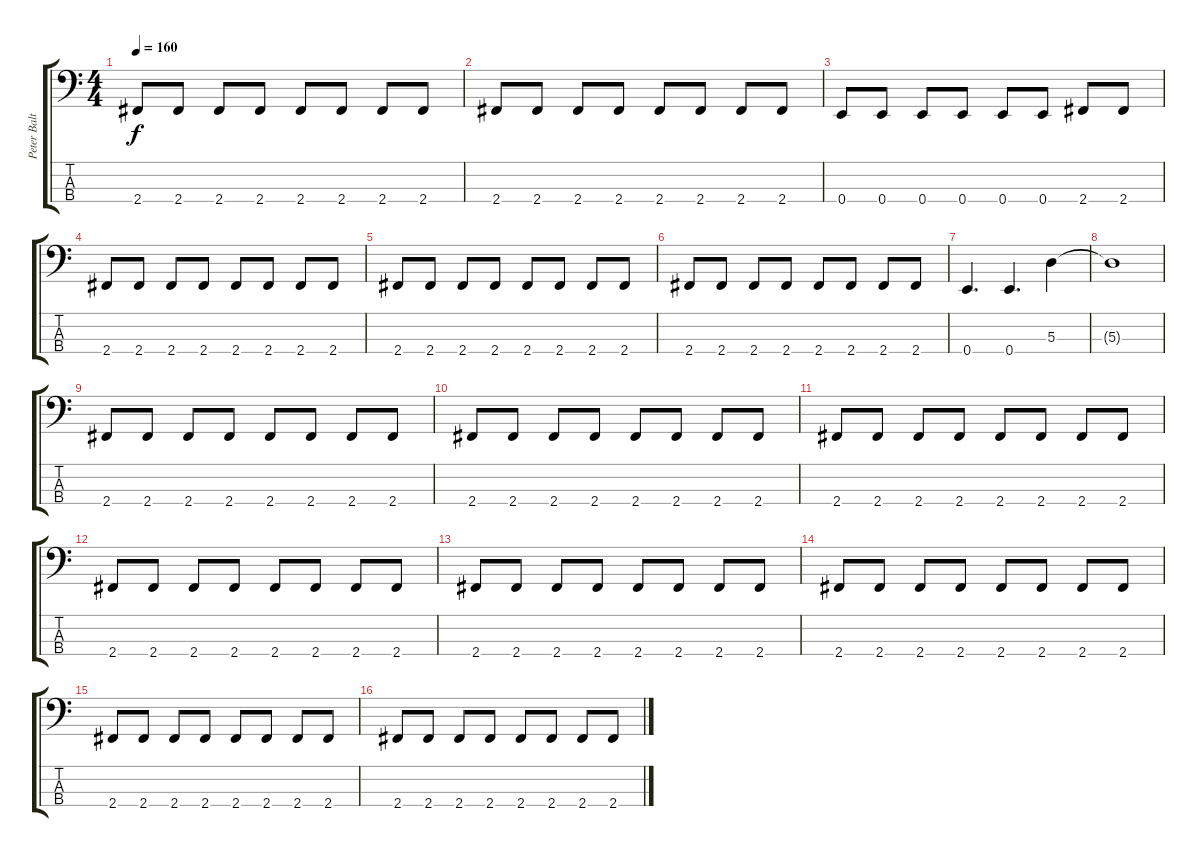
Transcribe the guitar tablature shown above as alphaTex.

\track ("Peter Baltes" "Peter Balt") {solo instrument electricbassfinger}
\staff {score tabs}
\tuning (G2 D2 A1 E1) {hide}
\ts (4 4)
\tempo 160
\clef f4
\ks c
2.4.8{dy f} 2.4.8 2.4.8 2.4.8 2.4.8 2.4.8 2.4.8 2.4.8 |
2.4.8 2.4.8 2.4.8 2.4.8 2.4.8 2.4.8 2.4.8 2.4.8 |
0.4.8 0.4.8 0.4.8 0.4.8 0.4.8 0.4.8 2.4.8 2.4.8 |
2.4.8 2.4.8 2.4.8 2.4.8 2.4.8 2.4.8 2.4.8 2.4.8 |
2.4.8 2.4.8 2.4.8 2.4.8 2.4.8 2.4.8 2.4.8 2.4.8 |
2.4.8 2.4.8 2.4.8 2.4.8 2.4.8 2.4.8 2.4.8 2.4.8 |
0.4.4{d} 0.4.4{d} 5.3.4 |
5.3{t}.1 |
2.4.8 2.4.8 2.4.8 2.4.8 2.4.8 2.4.8 2.4.8 2.4.8 |
2.4.8 2.4.8 2.4.8 2.4.8 2.4.8 2.4.8 2.4.8 2.4.8 |
2.4.8 2.4.8 2.4.8 2.4.8 2.4.8 2.4.8 2.4.8 2.4.8 |
2.4.8 2.4.8 2.4.8 2.4.8 2.4.8 2.4.8 2.4.8 2.4.8 |
2.4.8 2.4.8 2.4.8 2.4.8 2.4.8 2.4.8 2.4.8 2.4.8 |
2.4.8 2.4.8 2.4.8 2.4.8 2.4.8 2.4.8 2.4.8 2.4.8 |
2.4.8 2.4.8 2.4.8 2.4.8 2.4.8 2.4.8 2.4.8 2.4.8 |
2.4.8 2.4.8 2.4.8 2.4.8 2.4.8 2.4.8 2.4.8 2.4.8
